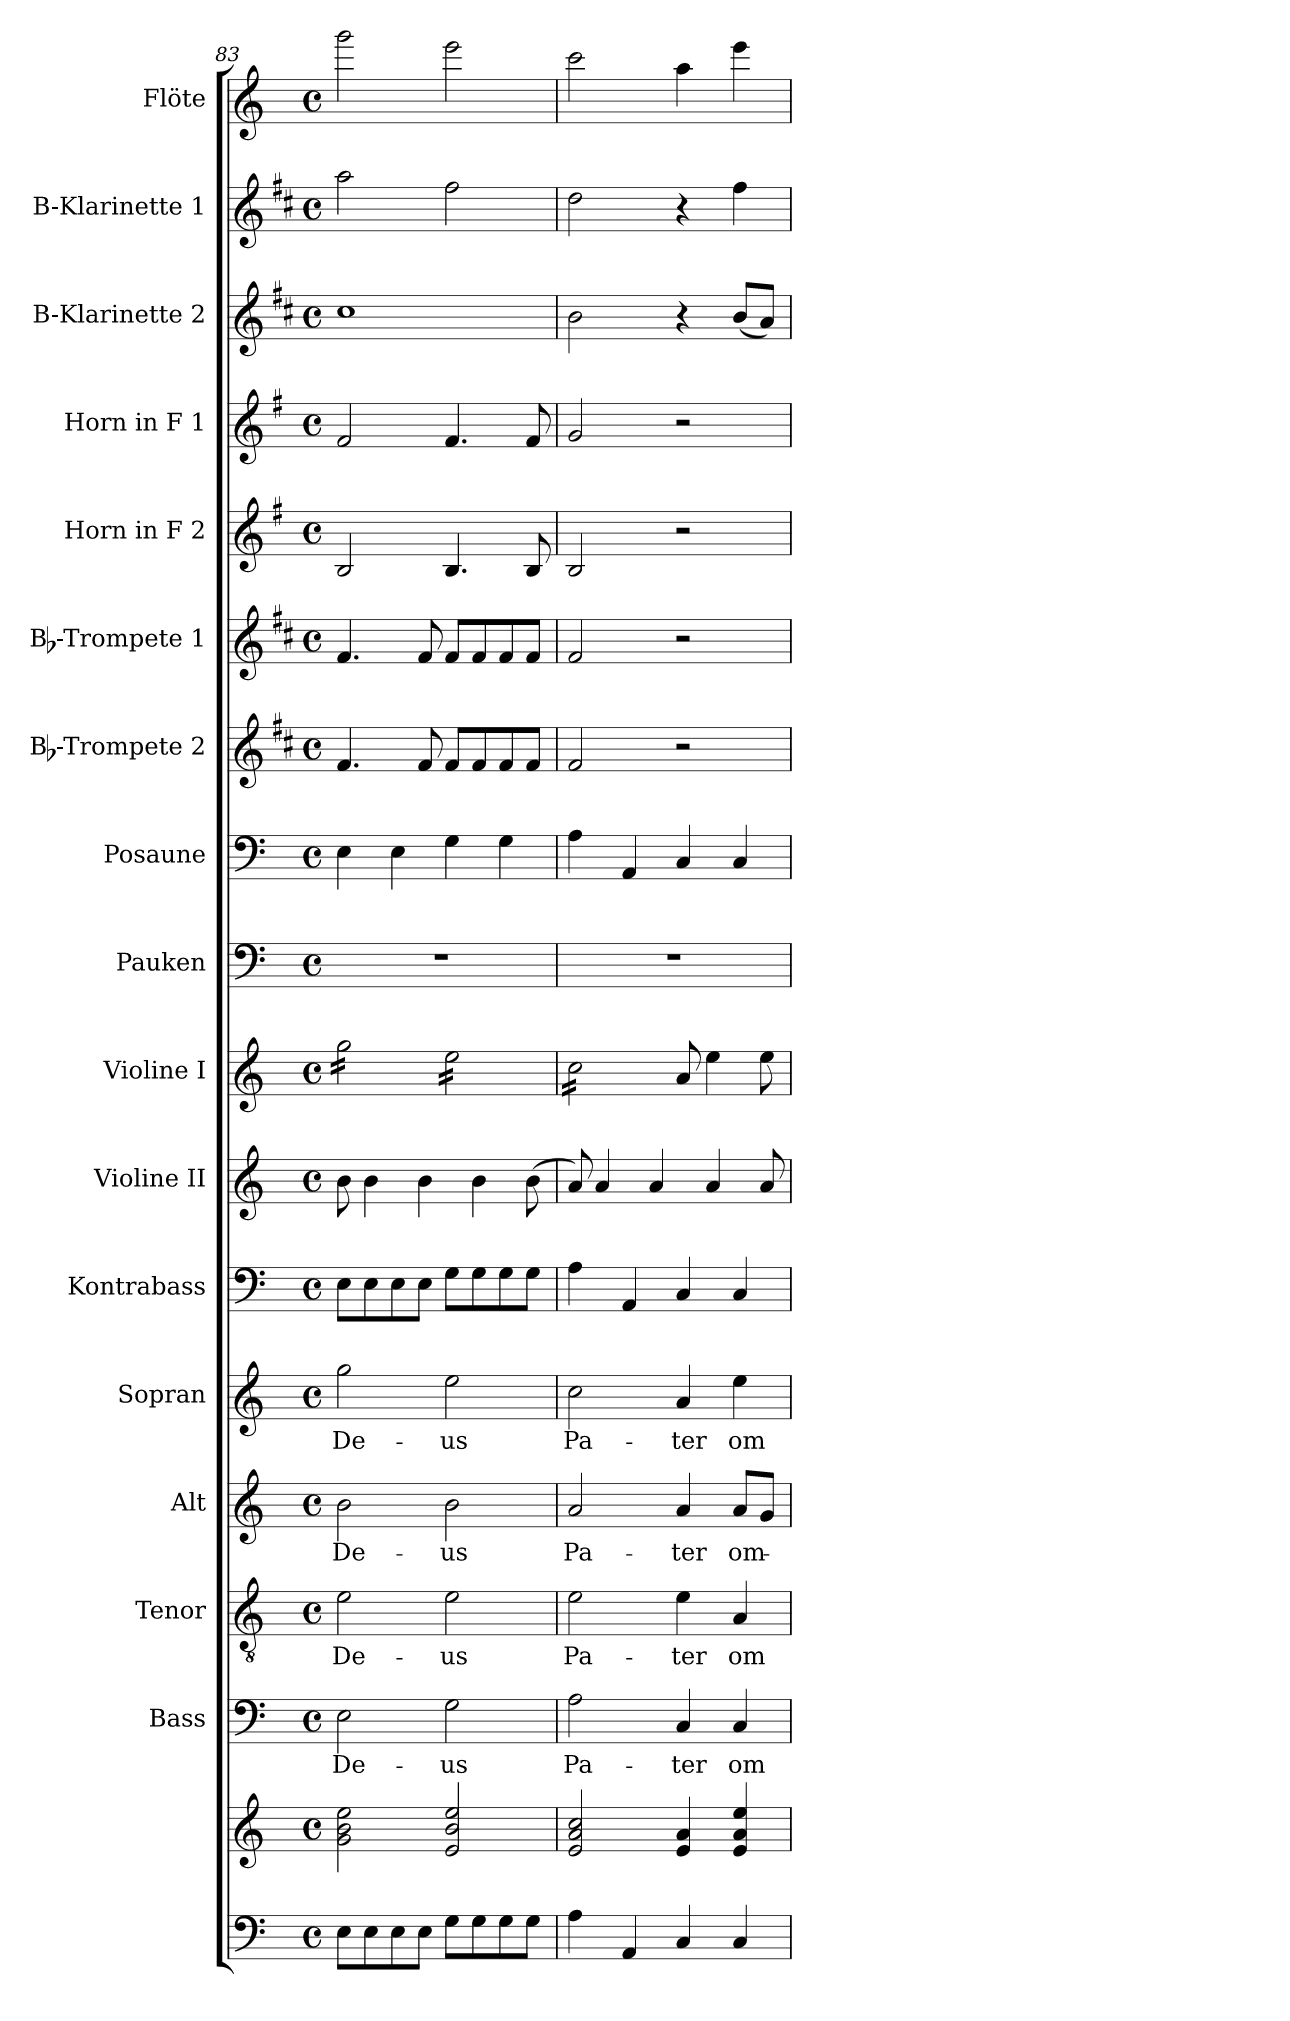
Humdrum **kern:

**kern	**kern	**kern	**text	**kern	**text	**kern	**text	**kern	**text	**kern	**kern	**kern	**kern	**kern	**kern	**kern	**kern	**kern	**kern	**kern	**kern
*part17	*part17	*part16	*part16	*part15	*part15	*part14	*part14	*part13	*part13	*part12	*part11	*part10	*part9	*part8	*part7	*part6	*part5	*part4	*part3	*part2	*part1
*staff18	*staff17	*staff16	*staff16	*staff15	*staff15	*staff14	*staff14	*staff13	*staff13	*staff12	*staff11	*staff10	*staff9	*staff8	*staff7	*staff6	*staff5	*staff4	*staff3	*staff2	*staff1
*	*	*I"Bass	*	*I"Tenor	*	*I"Alt	*	*I"Sopran	*	*I"Kontrabass	*I"Violine II	*I"Violine I	*I"Pauken	*I"Posaune	*I"Bb-Trompete 2	*I"Bb-Trompete 1	*I"Horn in F 2	*I"Horn in F 1	*I"B-Klarinette 2	*I"B-Klarinette 1	*I"Flöte
*	*	*I'B.	*	*I'T.	*	*I'A.	*	*I'S.	*	*I'Kb.	*I'Vl. II	*I'Vl. I	*I'Pk.	*I'Pos.	*I'Bb Trp. 2	*I'Bb Trp. 1	*I'Hrn. 2	*I'Hrn. 1	*I'B Kl. 2	*I'B Kl. 1	*I'Fl.
!!LO:PB:g=z
*clefF4	*clefG2	*clefF4	*	*clefGv2	*	*clefG2	*	*clefG2	*	*clefF4	*clefG2	*clefG2	*clefF4	*clefF4	*clefG2	*clefG2	*clefG2	*clefG2	*clefG2	*clefG2	*clefG2
*	*	*	*	*	*	*	*	*	*	*ITrd7c12	*	*	*	*	*ITrd1c2	*ITrd1c2	*ITrd4c7	*ITrd4c7	*ITrd1c2	*ITrd1c2	*
*k[]	*k[]	*k[]	*	*k[]	*	*k[]	*	*k[]	*	*k[]	*k[]	*k[]	*k[]	*k[]	*k[]	*k[]	*k[]	*k[]	*k[]	*k[]	*k[]
*C:	*C:	*C:	*	*C:	*	*C:	*	*C:	*	*C:	*C:	*C:	*C:	*C:	*C:	*C:	*C:	*C:	*C:	*C:	*C:
*M4/4	*M4/4	*M4/4	*	*M4/4	*	*M4/4	*	*M4/4	*	*M4/4	*M4/4	*M4/4	*M4/4	*M4/4	*M4/4	*M4/4	*M4/4	*M4/4	*M4/4	*M4/4	*M4/4
*met(c)	*met(c)	*met(c)	*	*met(c)	*	*met(c)	*	*met(c)	*	*met(c)	*met(c)	*met(c)	*met(c)	*met(c)	*met(c)	*met(c)	*met(c)	*met(c)	*met(c)	*met(c)	*met(c)
=83	=83	=83	=83	=83	=83	=83	=83	=83	=83	=83	=83	=83	=83	=83	=83	=83	=83	=83	=83	=83	=83
!	!	!	!LO:LY:b	!	!LO:LY:b	!	!LO:LY:b	!	!LO:LY:b	!	!	!	!	!	!	!	!	!	!	!	!
*	*	*	*	*	*	*	*	*	*	*	*	*tremolo	*	*	*	*	*	*	*	*	*
8E\L	2g\ 2b\ 2ee\	2E\	De-	2e\	De-	2b\	De-	2gg\	De-	8EE\L	8b\	16gg\LL	1r	4E\	4.e/	4.e/	2E/	2B/	1b	2gg\	2ggg\
.	.	.	.	.	.	.	.	.	.	.	.	16gg\	.	.	.	.	.	.	.	.	.
8E\	.	.	.	.	.	.	.	.	.	8EE\	4b\	16gg\	.	.	.	.	.	.	.	.	.
.	.	.	.	.	.	.	.	.	.	.	.	16gg\	.	.	.	.	.	.	.	.	.
8E\	.	.	.	.	.	.	.	.	.	8EE\	.	16gg\	.	4E\	.	.	.	.	.	.	.
.	.	.	.	.	.	.	.	.	.	.	.	16gg\	.	.	.	.	.	.	.	.	.
8E\J	.	.	.	.	.	.	.	.	.	8EE\J	4b\	16gg\	.	.	8e/	8e/	.	.	.	.	.
.	.	.	.	.	.	.	.	.	.	.	.	16gg\JJ	.	.	.	.	.	.	.	.	.
!	!	!	!LO:LY:b	!	!LO:LY:b	!	!LO:LY:b	!	!LO:LY:b	!	!	!	!	!	!	!	!	!	!	!	!
8G\L	2e/ 2b/ 2ee/	2G\	-us	2e\	-us	2b\	-us	2ee\	-us	8GG\L	.	16ee\LL	.	4G\	8e/L	8e/L	4.E/	4.B/	.	2ee\	2eee\
.	.	.	.	.	.	.	.	.	.	.	.	16ee\	.	.	.	.	.	.	.	.	.
8G\	.	.	.	.	.	.	.	.	.	8GG\	4b\	16ee\	.	.	8e/	8e/	.	.	.	.	.
.	.	.	.	.	.	.	.	.	.	.	.	16ee\	.	.	.	.	.	.	.	.	.
8G\	.	.	.	.	.	.	.	.	.	8GG\	.	16ee\	.	4G\	8e/	8e/	.	.	.	.	.
.	.	.	.	.	.	.	.	.	.	.	.	16ee\	.	.	.	.	.	.	.	.	.
8G\J	.	.	.	.	.	.	.	.	.	8GG\J	(>8b\	16ee\	.	.	8e/J	8e/J	8E/	8B/	.	.	.
.	.	.	.	.	.	.	.	.	.	.	.	16ee\JJ	.	.	.	.	.	.	.	.	.
=84	=84	=84	=84	=84	=84	=84	=84	=84	=84	=84	=84	=84	=84	=84	=84	=84	=84	=84	=84	=84	=84
!	!	!	!LO:LY:b	!	!LO:LY:b	!	!LO:LY:b	!	!LO:LY:b	!	!	!	!	!	!	!	!	!	!	!	!
4A\	2e/ 2a/ 2cc/	2A\	Pa-	2e\	Pa-	2a/	Pa-	2cc\	Pa-	4AA\	8a/)	16cc\LL	1r	4A\	2e/	2e/	2E/	2c/	2a\	2cc\	2ccc\
.	.	.	.	.	.	.	.	.	.	.	.	16cc\	.	.	.	.	.	.	.	.	.
.	.	.	.	.	.	.	.	.	.	.	4a/	16cc\	.	.	.	.	.	.	.	.	.
.	.	.	.	.	.	.	.	.	.	.	.	16cc\	.	.	.	.	.	.	.	.	.
4AA/	.	.	.	.	.	.	.	.	.	4AAA/	.	16cc\	.	4AA/	.	.	.	.	.	.	.
.	.	.	.	.	.	.	.	.	.	.	.	16cc\	.	.	.	.	.	.	.	.	.
.	.	.	.	.	.	.	.	.	.	.	4a/	16cc\	.	.	.	.	.	.	.	.	.
.	.	.	.	.	.	.	.	.	.	.	.	16cc\JJ	.	.	.	.	.	.	.	.	.
*	*	*	*	*	*	*	*	*	*	*	*	*Xtremolo	*	*	*	*	*	*	*	*	*
!	!	!	!LO:LY:b	!	!LO:LY:b	!	!LO:LY:b	!	!LO:LY:b	!	!	!	!	!	!	!	!	!	!	!	!
4C/	4e/ 4a/	4C/	-ter	4e\	-ter	4a/	-ter	4a/	-ter	4CC/	.	8a/	.	4C/	2r	2r	2r	2r	4r	4r	4aa\
.	.	.	.	.	.	.	.	.	.	.	4a/	4ee\	.	.	.	.	.	.	.	.	.
!	!	!	!LO:LY:b	!	!LO:LY:b	!	!LO:LY:b	!	!LO:LY:b	!	!	!	!	!	!	!	!	!	!	!	!
4C/	4e/ 4a/ 4ee/	4C/	om-	4A/	om-	8a/L	om-	4ee\	om-	4CC/	.	.	.	4C/	.	.	.	.	(<8a/L	4ee\	4eee\
.	.	.	.	.	.	8g/J	.	.	.	.	8a/	8ee\	.	.	.	.	.	.	8g/J)	.	.
=	=	=	=	=	=	=	=	=	=	=	=	=	=	=	=	=	=	=	=	=	=
*-	*-	*-	*-	*-	*-	*-	*-	*-	*-	*-	*-	*-	*-	*-	*-	*-	*-	*-	*-	*-	*-
